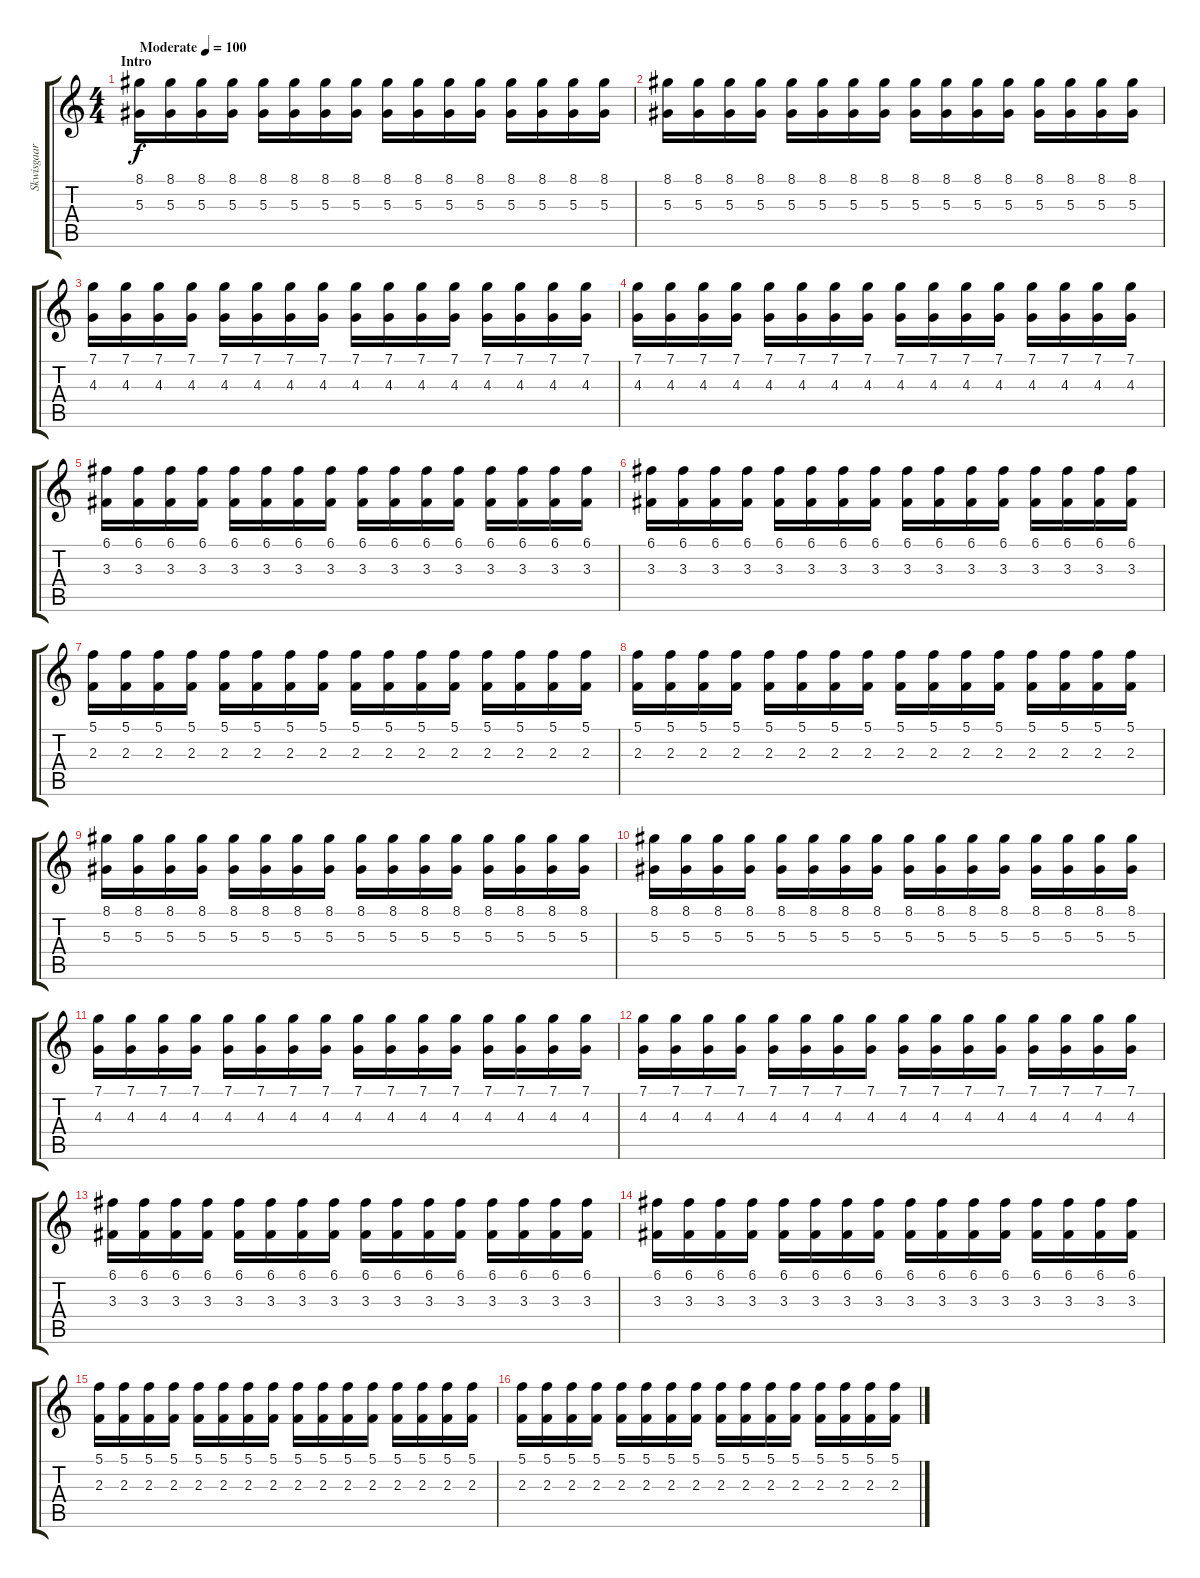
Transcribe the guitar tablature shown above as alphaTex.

\track ("Skwisgaar Skwigelf (Solo Guitar)" "Skwisgaar ") {instrument distortionguitar}
\staff {score tabs}
\tuning (C4 G3 Eb3 Bb2 F2 C2) {hide}
\ts (4 4)
\section ("" "Intro")
\tempo (100 "Moderate")
\clef g2
\ks c
(8.1 5.3).16{dy f instrument distortionguitar} (8.1 5.3).16 (8.1 5.3).16 (8.1 5.3).16 (8.1 5.3).16 (8.1 5.3).16 (8.1 5.3).16 (8.1 5.3).16 (8.1 5.3).16 (8.1 5.3).16 (8.1 5.3).16 (8.1 5.3).16 (8.1 5.3).16 (8.1 5.3).16 (8.1 5.3).16 (8.1 5.3).16 |
(8.1 5.3).16 (8.1 5.3).16 (8.1 5.3).16 (8.1 5.3).16 (8.1 5.3).16 (8.1 5.3).16 (8.1 5.3).16 (8.1 5.3).16 (8.1 5.3).16 (8.1 5.3).16 (8.1 5.3).16 (8.1 5.3).16 (8.1 5.3).16 (8.1 5.3).16 (8.1 5.3).16 (8.1 5.3).16 |
(7.1 4.3).16 (7.1 4.3).16 (7.1 4.3).16 (7.1 4.3).16 (7.1 4.3).16 (7.1 4.3).16 (7.1 4.3).16 (7.1 4.3).16 (7.1 4.3).16 (7.1 4.3).16 (7.1 4.3).16 (7.1 4.3).16 (7.1 4.3).16 (7.1 4.3).16 (7.1 4.3).16 (7.1 4.3).16 |
(7.1 4.3).16 (7.1 4.3).16 (7.1 4.3).16 (7.1 4.3).16 (7.1 4.3).16 (7.1 4.3).16 (7.1 4.3).16 (7.1 4.3).16 (7.1 4.3).16 (7.1 4.3).16 (7.1 4.3).16 (7.1 4.3).16 (7.1 4.3).16 (7.1 4.3).16 (7.1 4.3).16 (7.1 4.3).16 |
(6.1 3.3).16 (6.1 3.3).16 (6.1 3.3).16 (6.1 3.3).16 (6.1 3.3).16 (6.1 3.3).16 (6.1 3.3).16 (6.1 3.3).16 (6.1 3.3).16 (6.1 3.3).16 (6.1 3.3).16 (6.1 3.3).16 (6.1 3.3).16 (6.1 3.3).16 (6.1 3.3).16 (6.1 3.3).16 |
(6.1 3.3).16 (6.1 3.3).16 (6.1 3.3).16 (6.1 3.3).16 (6.1 3.3).16 (6.1 3.3).16 (6.1 3.3).16 (6.1 3.3).16 (6.1 3.3).16 (6.1 3.3).16 (6.1 3.3).16 (6.1 3.3).16 (6.1 3.3).16 (6.1 3.3).16 (6.1 3.3).16 (6.1 3.3).16 |
(5.1 2.3).16 (5.1 2.3).16 (5.1 2.3).16 (5.1 2.3).16 (5.1 2.3).16 (5.1 2.3).16 (5.1 2.3).16 (5.1 2.3).16 (5.1 2.3).16 (5.1 2.3).16 (5.1 2.3).16 (5.1 2.3).16 (5.1 2.3).16 (5.1 2.3).16 (5.1 2.3).16 (5.1 2.3).16 |
(5.1 2.3).16 (5.1 2.3).16 (5.1 2.3).16 (5.1 2.3).16 (5.1 2.3).16 (5.1 2.3).16 (5.1 2.3).16 (5.1 2.3).16 (5.1 2.3).16 (5.1 2.3).16 (5.1 2.3).16 (5.1 2.3).16 (5.1 2.3).16 (5.1 2.3).16 (5.1 2.3).16 (5.1 2.3).16 |
(8.1 5.3).16 (8.1 5.3).16 (8.1 5.3).16 (8.1 5.3).16 (8.1 5.3).16 (8.1 5.3).16 (8.1 5.3).16 (8.1 5.3).16 (8.1 5.3).16 (8.1 5.3).16 (8.1 5.3).16 (8.1 5.3).16 (8.1 5.3).16 (8.1 5.3).16 (8.1 5.3).16 (8.1 5.3).16 |
(8.1 5.3).16 (8.1 5.3).16 (8.1 5.3).16 (8.1 5.3).16 (8.1 5.3).16 (8.1 5.3).16 (8.1 5.3).16 (8.1 5.3).16 (8.1 5.3).16 (8.1 5.3).16 (8.1 5.3).16 (8.1 5.3).16 (8.1 5.3).16 (8.1 5.3).16 (8.1 5.3).16 (8.1 5.3).16 |
(7.1 4.3).16 (7.1 4.3).16 (7.1 4.3).16 (7.1 4.3).16 (7.1 4.3).16 (7.1 4.3).16 (7.1 4.3).16 (7.1 4.3).16 (7.1 4.3).16 (7.1 4.3).16 (7.1 4.3).16 (7.1 4.3).16 (7.1 4.3).16 (7.1 4.3).16 (7.1 4.3).16 (7.1 4.3).16 |
(7.1 4.3).16 (7.1 4.3).16 (7.1 4.3).16 (7.1 4.3).16 (7.1 4.3).16 (7.1 4.3).16 (7.1 4.3).16 (7.1 4.3).16 (7.1 4.3).16 (7.1 4.3).16 (7.1 4.3).16 (7.1 4.3).16 (7.1 4.3).16 (7.1 4.3).16 (7.1 4.3).16 (7.1 4.3).16 |
(6.1 3.3).16 (6.1 3.3).16 (6.1 3.3).16 (6.1 3.3).16 (6.1 3.3).16 (6.1 3.3).16 (6.1 3.3).16 (6.1 3.3).16 (6.1 3.3).16 (6.1 3.3).16 (6.1 3.3).16 (6.1 3.3).16 (6.1 3.3).16 (6.1 3.3).16 (6.1 3.3).16 (6.1 3.3).16 |
(6.1 3.3).16 (6.1 3.3).16 (6.1 3.3).16 (6.1 3.3).16 (6.1 3.3).16 (6.1 3.3).16 (6.1 3.3).16 (6.1 3.3).16 (6.1 3.3).16 (6.1 3.3).16 (6.1 3.3).16 (6.1 3.3).16 (6.1 3.3).16 (6.1 3.3).16 (6.1 3.3).16 (6.1 3.3).16 |
(5.1 2.3).16 (5.1 2.3).16 (5.1 2.3).16 (5.1 2.3).16 (5.1 2.3).16 (5.1 2.3).16 (5.1 2.3).16 (5.1 2.3).16 (5.1 2.3).16 (5.1 2.3).16 (5.1 2.3).16 (5.1 2.3).16 (5.1 2.3).16 (5.1 2.3).16 (5.1 2.3).16 (5.1 2.3).16 |
(5.1 2.3).16 (5.1 2.3).16 (5.1 2.3).16 (5.1 2.3).16 (5.1 2.3).16 (5.1 2.3).16 (5.1 2.3).16 (5.1 2.3).16 (5.1 2.3).16 (5.1 2.3).16 (5.1 2.3).16 (5.1 2.3).16 (5.1 2.3).16 (5.1 2.3).16 (5.1 2.3).16 (5.1 2.3).16
